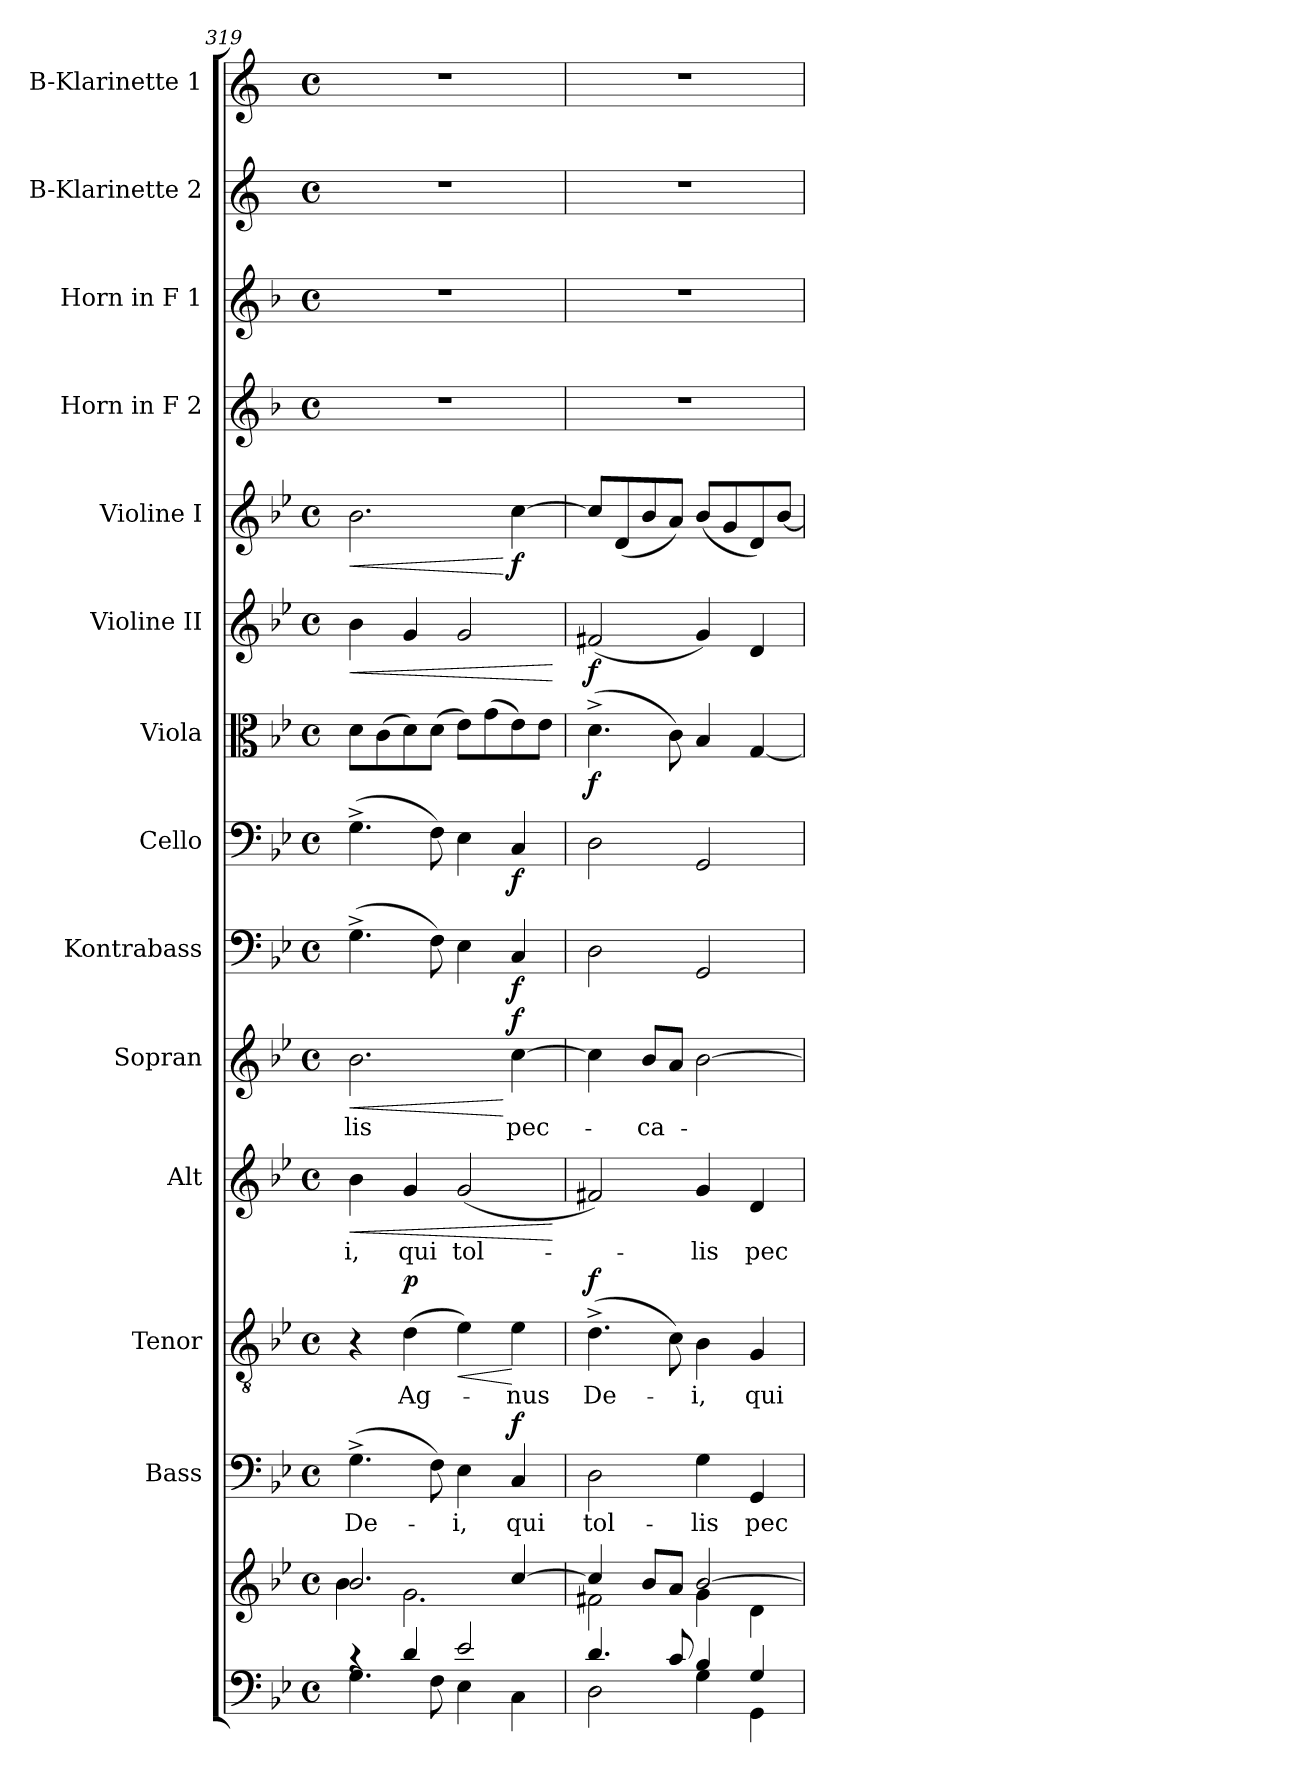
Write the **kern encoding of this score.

**kern	**kern	**kern	**text	**dynam	**kern	**text	**dynam	**kern	**text	**dynam	**kern	**text	**dynam	**kern	**dynam	**kern	**dynam	**kern	**dynam	**kern	**dynam	**kern	**dynam	**kern	**kern	**kern	**kern
*part14	*part14	*part13	*part13	*part13	*part12	*part12	*part12	*part11	*part11	*part11	*part10	*part10	*part10	*part9	*part9	*part8	*part8	*part7	*part7	*part6	*part6	*part5	*part5	*part4	*part3	*part2	*part1
*staff15	*staff14	*staff13	*staff13	*staff13	*staff12	*staff12	*staff12	*staff11	*staff11	*staff11	*staff10	*staff10	*staff10	*staff9	*staff9	*staff8	*staff8	*staff7	*staff7	*staff6	*staff6	*staff5	*staff5	*staff4	*staff3	*staff2	*staff1
*	*	*I"Bass	*	*	*I"Tenor	*	*	*I"Alt	*	*	*I"Sopran	*	*	*I"Kontrabass	*	*I"Cello	*	*I"Viola	*	*I"Violine II	*	*I"Violine I	*	*I"Horn in F 2	*I"Horn in F 1	*I"B-Klarinette 2	*I"B-Klarinette 1
*	*	*I'B.	*	*	*I'T.	*	*	*I'A.	*	*	*I'S.	*	*	*I'Kb.	*	*	*	*I'Vla.	*	*I'Vl. II	*	*I'Vl. I	*	*	*	*I'B Kl. 2	*I'B Kl. 1
*clefF4	*clefG2	*clefF4	*	*	*clefGv2	*	*	*clefG2	*	*	*clefG2	*	*	*clefF4	*	*clefF4	*	*clefC3	*	*clefG2	*	*clefG2	*	*clefG2	*clefG2	*clefG2	*clefG2
*	*	*	*	*	*	*	*	*	*	*	*	*	*	*ITrd7c12	*	*	*	*	*	*	*	*	*	*ITrd4c7	*ITrd4c7	*ITrd1c2	*ITrd1c2
*k[b-e-]	*k[b-e-]	*k[b-e-]	*	*	*k[b-e-]	*	*	*k[b-e-]	*	*	*k[b-e-]	*	*	*k[b-e-]	*	*k[b-e-]	*	*k[b-e-]	*	*k[b-e-]	*	*k[b-e-]	*	*k[b-e-]	*k[b-e-]	*k[b-e-]	*k[b-e-]
*B-:	*B-:	*B-:	*	*	*B-:	*	*	*B-:	*	*	*B-:	*	*	*B-:	*	*B-:	*	*B-:	*	*B-:	*	*B-:	*	*B-:	*B-:	*B-:	*B-:
*M4/4	*M4/4	*M4/4	*	*	*M4/4	*	*	*M4/4	*	*	*M4/4	*	*	*M4/4	*	*M4/4	*	*M4/4	*	*M4/4	*	*M4/4	*	*M4/4	*M4/4	*M4/4	*M4/4
*met(c)	*met(c)	*met(c)	*	*	*met(c)	*	*	*met(c)	*	*	*met(c)	*	*	*met(c)	*	*met(c)	*	*met(c)	*	*met(c)	*	*met(c)	*	*met(c)	*met(c)	*met(c)	*met(c)
=319	=319	=319	=319	=319	=319	=319	=319	=319	=319	=319	=319	=319	=319	=319	=319	=319	=319	=319	=319	=319	=319	=319	=319	=319	=319	=319	=319
*^	*^	*	*	*	*	*	*	*	*	*	*	*	*	*	*	*	*	*	*	*	*	*	*	*	*	*	*
!	!	!	!	!	!LO:LY:b	!	!	!	!	!	!LO:LY:b	!LO:HP:b	!	!LO:LY:b	!LO:HP:b	!	!	!	!	!	!	!	!LO:HP:b	!	!LO:HP:b	!	!	!	!
4rc	4.G\	2.b-/	4b-\	(>4.G^>\	De-	.	4r	.	.	4b-\	-i,	<	2.b-\	-lis	<	(>4.GG^>\	.	(>4.G^>\	.	8d\L	.	4b-\	<	2.b-\	<	1r	1r	1r	1r
.	.	.	.	.	.	.	.	.	.	.	.	.	.	.	.	.	.	.	.	(>8c\	.	.	.	.	.	.	.	.	.
!	!	!	!	!	!	!	!	!LO:LY:b	!LO:DY:a	!	!LO:LY:b	!	!	!	!	!	!	!	!	!	!	!	!	!	!	!	!	!	!
4d/	.	.	2.g\	.	.	.	(>4d\	Ag-	p	4g/	qui	.	.	.	.	.	.	.	.	8d\)	.	4g/	.	.	.	.	.	.	.
.	8F\	.	.	8F\)	.	.	.	.	.	.	.	.	.	.	.	8FF\)	.	8F\)	.	(>8d\J	.	.	.	.	.	.	.	.	.
!	!	!	!	!	!LO:LY:b	!	!	!	!LO:HP:b	!	!LO:LY:b	!	!	!	!	!	!	!	!	!	!	!	!	!	!	!	!	!	!
2e-/	4E-\	.	.	4E-\	-i,	.	4e-\)	.	<	(<2g/	tol-	.	.	.	.	4EE-\	.	4E-\	.	8e-\L)	.	2g/	.	.	.	.	.	.	.
.	.	.	.	.	.	.	.	.	.	.	.	.	.	.	.	.	.	.	.	(>8g\	.	.	.	.	.	.	.	.	.
!	!	!	!	!	!LO:LY:b	!LO:DY:a	!	!LO:LY:b	!	!	!	!	!	!LO:LY:b	!LO:DY:n=1:a	!	!LO:DY:b	!	!LO:DY:b	!	!	!	!	!	!LO:DY:n=1:b	!	!	!	!
.	4C\	[>4cc/	.	4C/	qui	f	4e-\	-nus	[	.	.	.	[4cc\	pec-	[ f	4CC/	f	4C/	f	8e-\)	.	.	.	[4cc\	[ f	.	.	.	.
.	.	.	.	.	.	.	.	.	.	.	.	.	.	.	.	.	.	.	.	8e-\J	.	.	.	.	.	.	.	.	.
*v	*v	*	*	*	*	*	*	*	*	*	*	*	*	*	*	*	*	*	*	*	*	*	*	*	*	*	*	*	*
*	*v	*v	*	*	*	*	*	*	*	*	*	*	*	*	*	*	*	*	*	*	*	*	*	*	*	*	*	*
.	.	.	.	.	.	.	.	.	.	[	.	.	.	.	.	.	.	.	.	.	[	.	.	.	.	.	.
=320	=320	=320	=320	=320	=320	=320	=320	=320	=320	=320	=320	=320	=320	=320	=320	=320	=320	=320	=320	=320	=320	=320	=320	=320	=320	=320	=320
*^	*^	*	*	*	*	*	*	*	*	*	*	*	*	*	*	*	*	*	*	*	*	*	*	*	*	*	*
!	!	!	!	!	!LO:LY:b	!	!	!LO:LY:b	!LO:DY:a	!	!	!	!	!	!	!	!	!	!	!	!LO:DY:b	!	!LO:DY:b	!	!	!	!	!	!
4.d/	2D\	4cc/]	2f#X\	2D\	tol-	.	(>4.d^>\	De-	f	2f#X/)	.	.	4cc\]	.	.	2DD\	.	2D\	.	(>4.d^>\	f	(<2f#X/	f	8cc/L]	.	1r	1r	1r	1r
.	.	.	.	.	.	.	.	.	.	.	.	.	.	.	.	.	.	.	.	.	.	.	.	(<8d/	.	.	.	.	.
!	!	!	!	!	!	!	!	!	!	!	!	!	!	!LO:LY:b	!	!	!	!	!	!	!	!	!	!	!	!	!	!	!
.	.	8b-/L	.	.	.	.	.	.	.	.	.	.	8b-/L	-ca-	.	.	.	.	.	.	.	.	.	8b-/	.	.	.	.	.
8c/	.	8a/J	.	.	.	.	8c\)	.	.	.	.	.	8a/J	.	.	.	.	.	.	8c\)	.	.	.	8a/J)	.	.	.	.	.
!	!	!	!	!	!LO:LY:b	!	!	!LO:LY:b	!	!	!LO:LY:b	!	!	!	!	!	!	!	!	!	!	!	!	!	!	!	!	!	!
4B-/	4G\	[>2b-/	4g\	4G\	-lis	.	4B-\	-i,	.	4g/	-lis	.	[2b-\	.	.	2GGG/	.	2GG/	.	4B-/	.	4g/)	.	(<8b-/L	.	.	.	.	.
.	.	.	.	.	.	.	.	.	.	.	.	.	.	.	.	.	.	.	.	.	.	.	.	8g/	.	.	.	.	.
!	!	!	!	!	!LO:LY:b	!	!	!LO:LY:b	!	!	!LO:LY:b	!	!	!	!	!	!	!	!	!	!	!	!	!	!	!	!	!	!
4G/	4GG\	.	4d\	4GG/	pec-	.	4G/	qui	.	4d/	pec-	.	.	.	.	.	.	.	.	[4G/	.	4d/	.	8d/)	.	.	.	.	.
.	.	.	.	.	.	.	.	.	.	.	.	.	.	.	.	.	.	.	.	.	.	.	.	[8b-/J	.	.	.	.	.
*v	*v	*	*	*	*	*	*	*	*	*	*	*	*	*	*	*	*	*	*	*	*	*	*	*	*	*	*	*	*
*	*v	*v	*	*	*	*	*	*	*	*	*	*	*	*	*	*	*	*	*	*	*	*	*	*	*	*	*	*
=	=	=	=	=	=	=	=	=	=	=	=	=	=	=	=	=	=	=	=	=	=	=	=	=	=	=	=
*-	*-	*-	*-	*-	*-	*-	*-	*-	*-	*-	*-	*-	*-	*-	*-	*-	*-	*-	*-	*-	*-	*-	*-	*-	*-	*-	*-
